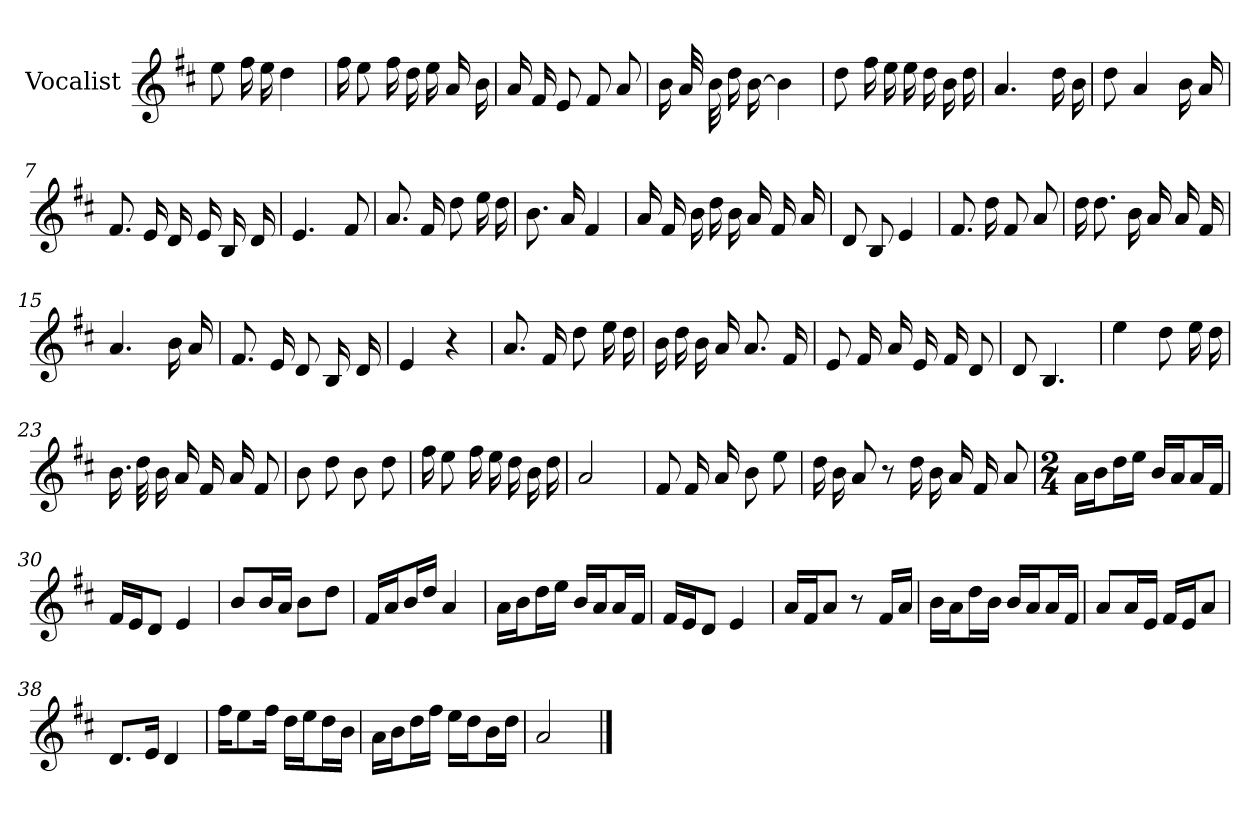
**kern
*part1
*staff1
*I"Vocalist
*k[f#c#]
*D:
=
8ee
16ff#
16ee
4dd
=1
16ff#
8ee
16ff#
16dd
16ee
16a
16b
=2
16a
16f#
8e
8f#
8a
=3
16b
32a
32b
16dd
[16b
4b]
=4
8dd
16ff#
16ee
16ee
16dd
16b
16dd
=5
4.a
16dd
16b
=6
8dd
4a
16b
16a
=7
8.f#
16e
16d
16e
16B
16d
=8
4.e
8f#
=9
8.a
16f#
8dd
16ee
16dd
=10
8.b
16a
4f#
=11
16a
16f#
16b
16dd
16b
16a
16f#
16a
=12
8d
8B
4e
=13
8.f#
16dd
8f#
8a
=14
16dd
8.dd
16b
16a
16a
16f#
=15
4.a
16b
16a
=16
8.f#
16e
8d
16B
16d
=17
4e
4r
=18
8.a
16f#
8dd
16ee
16dd
=19
16b
16dd
16b
16a
8.a
16f#
=20
8e
16f#
16a
16e
16f#
8d
=21
8d
4.B
=22
4ee
8dd
16ee
16dd
=23
16.b
32dd
16b
16a
16f#
16a
8f#
=24
8b
8dd
8b
8dd
=25
16ff#
8ee
16ff#
16ee
16dd
16b
16dd
=26
2a
=27
8f#
16f#
16a
8b
8ee
=28
16dd
16b
8a
8r
16dd
16b
16a
16f#
8a
=29
*M2/4
16aLL
16bJ
16ddL
16eeJJ
16bLL
16aJ
16aL
16f#JJ
=30
16f#LL
16eJ
8dJ
4e
=31
8bL
16bL
16aJJ
8bL
8ddJ
=32
16f#LL
16aJ
16bL
16ddJJ
4a
=33
16aLL
16bJ
16ddL
16eeJJ
16bLL
16aJ
16aL
16f#JJ
=34
16f#LL
16eJ
8dJ
4e
=35
16aLL
16f#J
8aJ
8r
16f#LL
16aJJ
=36
16bLL
16aJ
16ddL
16bJJ
16bLL
16aJ
16aL
16f#JJ
=37
8aL
16aL
16eJJ
16f#LL
16eJ
8aJ
=38
8.dL
16eJk
4d
=39
16ff#KL
8ee
16ff#Jk
16ddLL
16eeJ
16ddL
16bJJ
=40
16aLL
16bJ
16ddL
16ff#JJ
16eeLL
16ddJ
16bL
16ddJJ
=41
2a
==
*-
